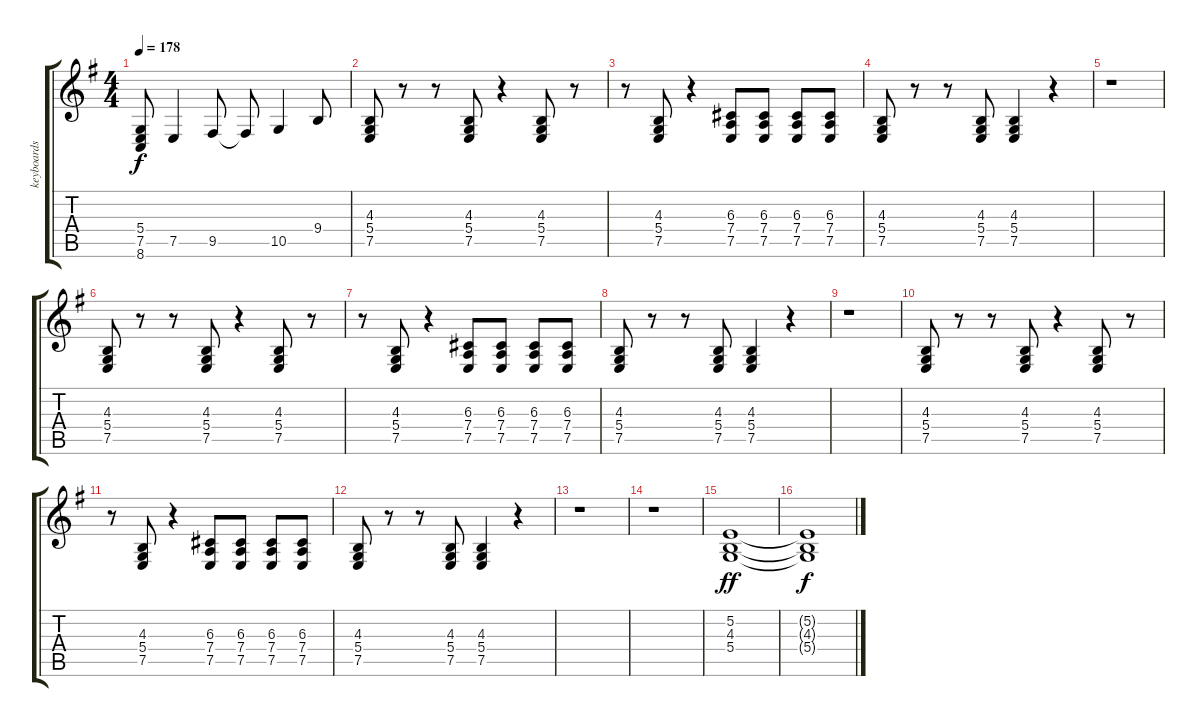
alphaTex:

\track ("keyboards" "keyboards") {instrument reedorgan}
\staff {score tabs}
\tuning (E4 B3 G3 D3 A2 E2) {hide}
\ts (4 4)
\tempo 178
\clef g2
\ks eminor
(5.4{t} 7.5{t} 8.6{t}).8{dy f} 7.5.4 9.5.8 9.5{t}.8 10.5.4 9.4.8 |
(4.3 5.4 7.5).8 r.8 r.8 (4.3 5.4 7.5).8 r.4 (4.3 5.4 7.5).8 r.8 |
r.8 (4.3 5.4 7.5).8 r.4 (6.3 7.4 7.5).8 (6.3 7.4 7.5).8 (6.3 7.4 7.5).8 (6.3 7.4 7.5).8 |
(4.3 5.4 7.5).8 r.8 r.8 (4.3 5.4 7.5).8 (4.3 5.4 7.5).4 r.4 |
r.1 |
(4.3 5.4 7.5).8 r.8 r.8 (4.3 5.4 7.5).8 r.4 (4.3 5.4 7.5).8 r.8 |
r.8 (4.3 5.4 7.5).8 r.4 (6.3 7.4 7.5).8 (6.3 7.4 7.5).8 (6.3 7.4 7.5).8 (6.3 7.4 7.5).8 |
(4.3 5.4 7.5).8 r.8 r.8 (4.3 5.4 7.5).8 (4.3 5.4 7.5).4 r.4 |
r.1 |
(4.3 5.4 7.5).8 r.8 r.8 (4.3 5.4 7.5).8 r.4 (4.3 5.4 7.5).8 r.8 |
r.8 (4.3 5.4 7.5).8 r.4 (6.3 7.4 7.5).8 (6.3 7.4 7.5).8 (6.3 7.4 7.5).8 (6.3 7.4 7.5).8 |
(4.3 5.4 7.5).8 r.8 r.8 (4.3 5.4 7.5).8 (4.3 5.4 7.5).4 r.4 |
r.1 |
r.1 |
(5.2 4.3 5.4).1{dy ff} |
(5.2{t} 4.3{t} 5.4{t}).1{dy f}
